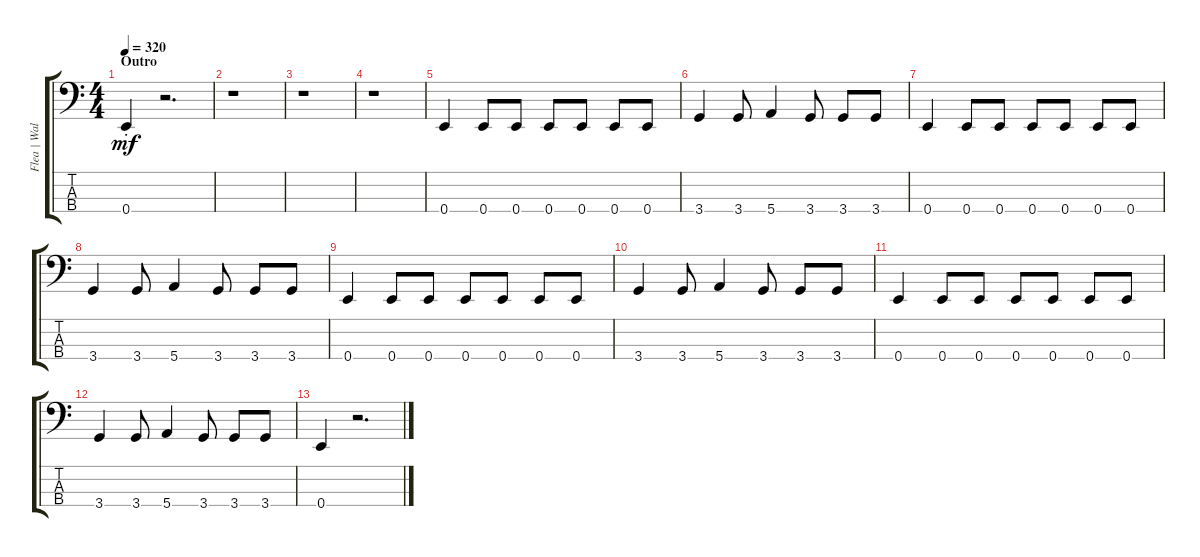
\track ("Flea | Wal Mk II | Bass" "Flea | Wal") {instrument electricbassfinger}
\staff {score tabs}
\tuning (G2 D2 A1 E1) {hide}
\ts (4 4)
\section ("" "Outro")
\tempo 320
\clef f4
\ks c
0.4{st}.4{dy mf} r.2{d} |
r.1 |
r.1 |
r.1 |
0.4.4 0.4.8 0.4.8 0.4.8 0.4.8 0.4.8 0.4.8 |
3.4.4 3.4.8 5.4.4 3.4.8 3.4.8 3.4.8 |
0.4.4 0.4.8 0.4.8 0.4.8 0.4.8 0.4.8 0.4.8 |
3.4.4 3.4.8 5.4.4 3.4.8 3.4.8 3.4.8 |
0.4.4 0.4.8 0.4.8 0.4.8 0.4.8 0.4.8 0.4.8 |
3.4.4 3.4.8 5.4.4 3.4.8 3.4.8 3.4.8 |
0.4.4 0.4.8 0.4.8 0.4.8 0.4.8 0.4.8 0.4.8 |
3.4.4 3.4.8 5.4.4 3.4.8 3.4.8 3.4.8 |
0.4.4 r.2{d}
